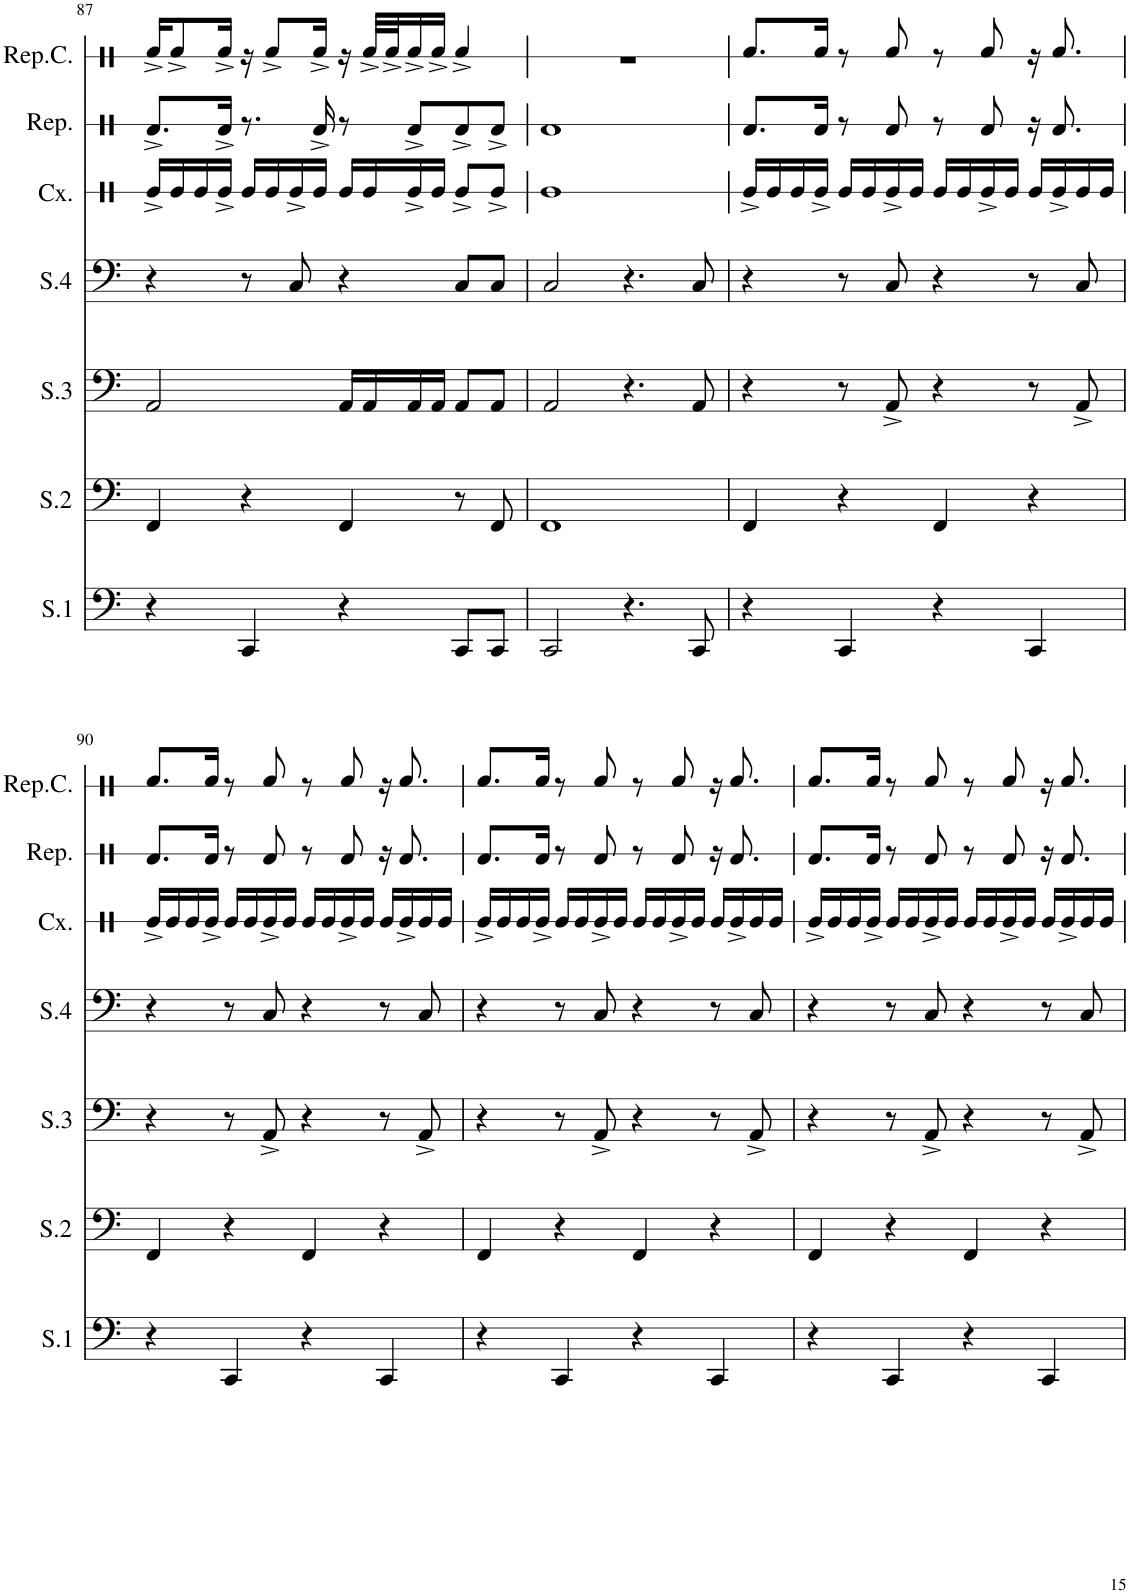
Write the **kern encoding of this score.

**kern	**kern	**kern	**kern	**kern	**kern	**kern
*part7	*part6	*part5	*part4	*part3	*part2	*part1
*staff7	*staff6	*staff5	*staff4	*staff3	*staff2	*staff1
*I"Surdo 1	*I"Surdo 2	*I"Surdo 3	*I"Surdo 4	*I"Caixa	*I"Repinique	*I"Repinique Central
*I'S.1	*I'S.2	*I'S.3	*I'S.4	*I'Cx.	*I'Rep.	*I'Rep.C.
!!LO:PB:g=z
*clefF4	*clefF4	*clefF4	*clefF4	*clefX	*clefX	*clefX
*k[]	*k[]	*k[]	*k[]	*k[]	*k[]	*k[]
*M4/4	*M4/4	*M4/4	*M4/4	*M4/4	*M4/4	*M4/4
=87	=87	=87	=87	=87	=87	=87
4r	4FF/	2AA/	4r	16Re^/LL	8.Rd^/L	16Rf^/KL
.	.	.	.	16Re/	.	8Rf^/
.	.	.	.	16Re/	.	.
.	.	.	.	16Re^/JJ	16Rd^/Jk	16Rf^/Jk
4CC/	4r	.	8r	16Re/LL	8.r	16r
.	.	.	.	16Re/	.	8Rf^/L
.	.	.	8C/	16Re^/	.	.
.	.	.	.	16Re/JJ	16Rd^/	16Rf^/Jk
4r	4FF/	16AA/LL	4r	16Re/LL	8r	16r
.	.	16AA/	.	16Re/	.	32Rf^/LLL
.	.	.	.	.	.	32Rf^/J
.	.	16AA/	.	16Re^/	8Rd^/L	16Rf^/
.	.	16AA/JJ	.	16Re/JJ	.	16Rf^/JJ
8CC/L	8r	8AA/L	8C/L	8Re^/L	8Rd^/	4Rf^/
8CC/J	8FF/	8AA/J	8C/J	8Re^/J	8Rd^/J	.
=88	=88	=88	=88	=88	=88	=88
2CC/	1FF	2AA/	2C/	1Re	1Rd	1r
4.r	.	4.r	4.r	.	.	.
8CC/	.	8AA/	8C/	.	.	.
=89	=89	=89	=89	=89	=89	=89
4r	4FF/	4r	4r	16Re^/LL	8.Rd/L	8.Rf/L
.	.	.	.	16Re/	.	.
.	.	.	.	16Re/	.	.
.	.	.	.	16Re^/JJ	16Rd/Jk	16Rf/Jk
4CC/	4r	8r	8r	16Re/LL	8r	8r
.	.	.	.	16Re/	.	.
.	.	8AA^/	8C/	16Re^/	8Rd/	8Rf/
.	.	.	.	16Re/JJ	.	.
4r	4FF/	4r	4r	16Re/LL	8r	8r
.	.	.	.	16Re/	.	.
.	.	.	.	16Re^/	8Rd/	8Rf/
.	.	.	.	16Re/JJ	.	.
4CC/	4r	8r	8r	16Re/LL	16r	16r
.	.	.	.	16Re^/	8.Rd/	8.Rf/
.	.	8AA^/	8C/	16Re/	.	.
.	.	.	.	16Re/JJ	.	.
!!LO:LB:g=z
=90	=90	=90	=90	=90	=90	=90
4r	4FF/	4r	4r	16Re^/LL	8.Rd/L	8.Rf/L
.	.	.	.	16Re/	.	.
.	.	.	.	16Re/	.	.
.	.	.	.	16Re^/JJ	16Rd/Jk	16Rf/Jk
4CC/	4r	8r	8r	16Re/LL	8r	8r
.	.	.	.	16Re/	.	.
.	.	8AA^/	8C/	16Re^/	8Rd/	8Rf/
.	.	.	.	16Re/JJ	.	.
4r	4FF/	4r	4r	16Re/LL	8r	8r
.	.	.	.	16Re/	.	.
.	.	.	.	16Re^/	8Rd/	8Rf/
.	.	.	.	16Re/JJ	.	.
4CC/	4r	8r	8r	16Re/LL	16r	16r
.	.	.	.	16Re^/	8.Rd/	8.Rf/
.	.	8AA^/	8C/	16Re/	.	.
.	.	.	.	16Re/JJ	.	.
=91	=91	=91	=91	=91	=91	=91
4r	4FF/	4r	4r	16Re^/LL	8.Rd/L	8.Rf/L
.	.	.	.	16Re/	.	.
.	.	.	.	16Re/	.	.
.	.	.	.	16Re^/JJ	16Rd/Jk	16Rf/Jk
4CC/	4r	8r	8r	16Re/LL	8r	8r
.	.	.	.	16Re/	.	.
.	.	8AA^/	8C/	16Re^/	8Rd/	8Rf/
.	.	.	.	16Re/JJ	.	.
4r	4FF/	4r	4r	16Re/LL	8r	8r
.	.	.	.	16Re/	.	.
.	.	.	.	16Re^/	8Rd/	8Rf/
.	.	.	.	16Re/JJ	.	.
4CC/	4r	8r	8r	16Re/LL	16r	16r
.	.	.	.	16Re^/	8.Rd/	8.Rf/
.	.	8AA^/	8C/	16Re/	.	.
.	.	.	.	16Re/JJ	.	.
=92	=92	=92	=92	=92	=92	=92
4r	4FF/	4r	4r	16Re^/LL	8.Rd/L	8.Rf/L
.	.	.	.	16Re/	.	.
.	.	.	.	16Re/	.	.
.	.	.	.	16Re^/JJ	16Rd/Jk	16Rf/Jk
4CC/	4r	8r	8r	16Re/LL	8r	8r
.	.	.	.	16Re/	.	.
.	.	8AA^/	8C/	16Re^/	8Rd/	8Rf/
.	.	.	.	16Re/JJ	.	.
4r	4FF/	4r	4r	16Re/LL	8r	8r
.	.	.	.	16Re/	.	.
.	.	.	.	16Re^/	8Rd/	8Rf/
.	.	.	.	16Re/JJ	.	.
4CC/	4r	8r	8r	16Re/LL	16r	16r
.	.	.	.	16Re^/	8.Rd/	8.Rf/
.	.	8AA^/	8C/	16Re/	.	.
.	.	.	.	16Re/JJ	.	.
=	=	=	=	=	=	=
*-	*-	*-	*-	*-	*-	*-
